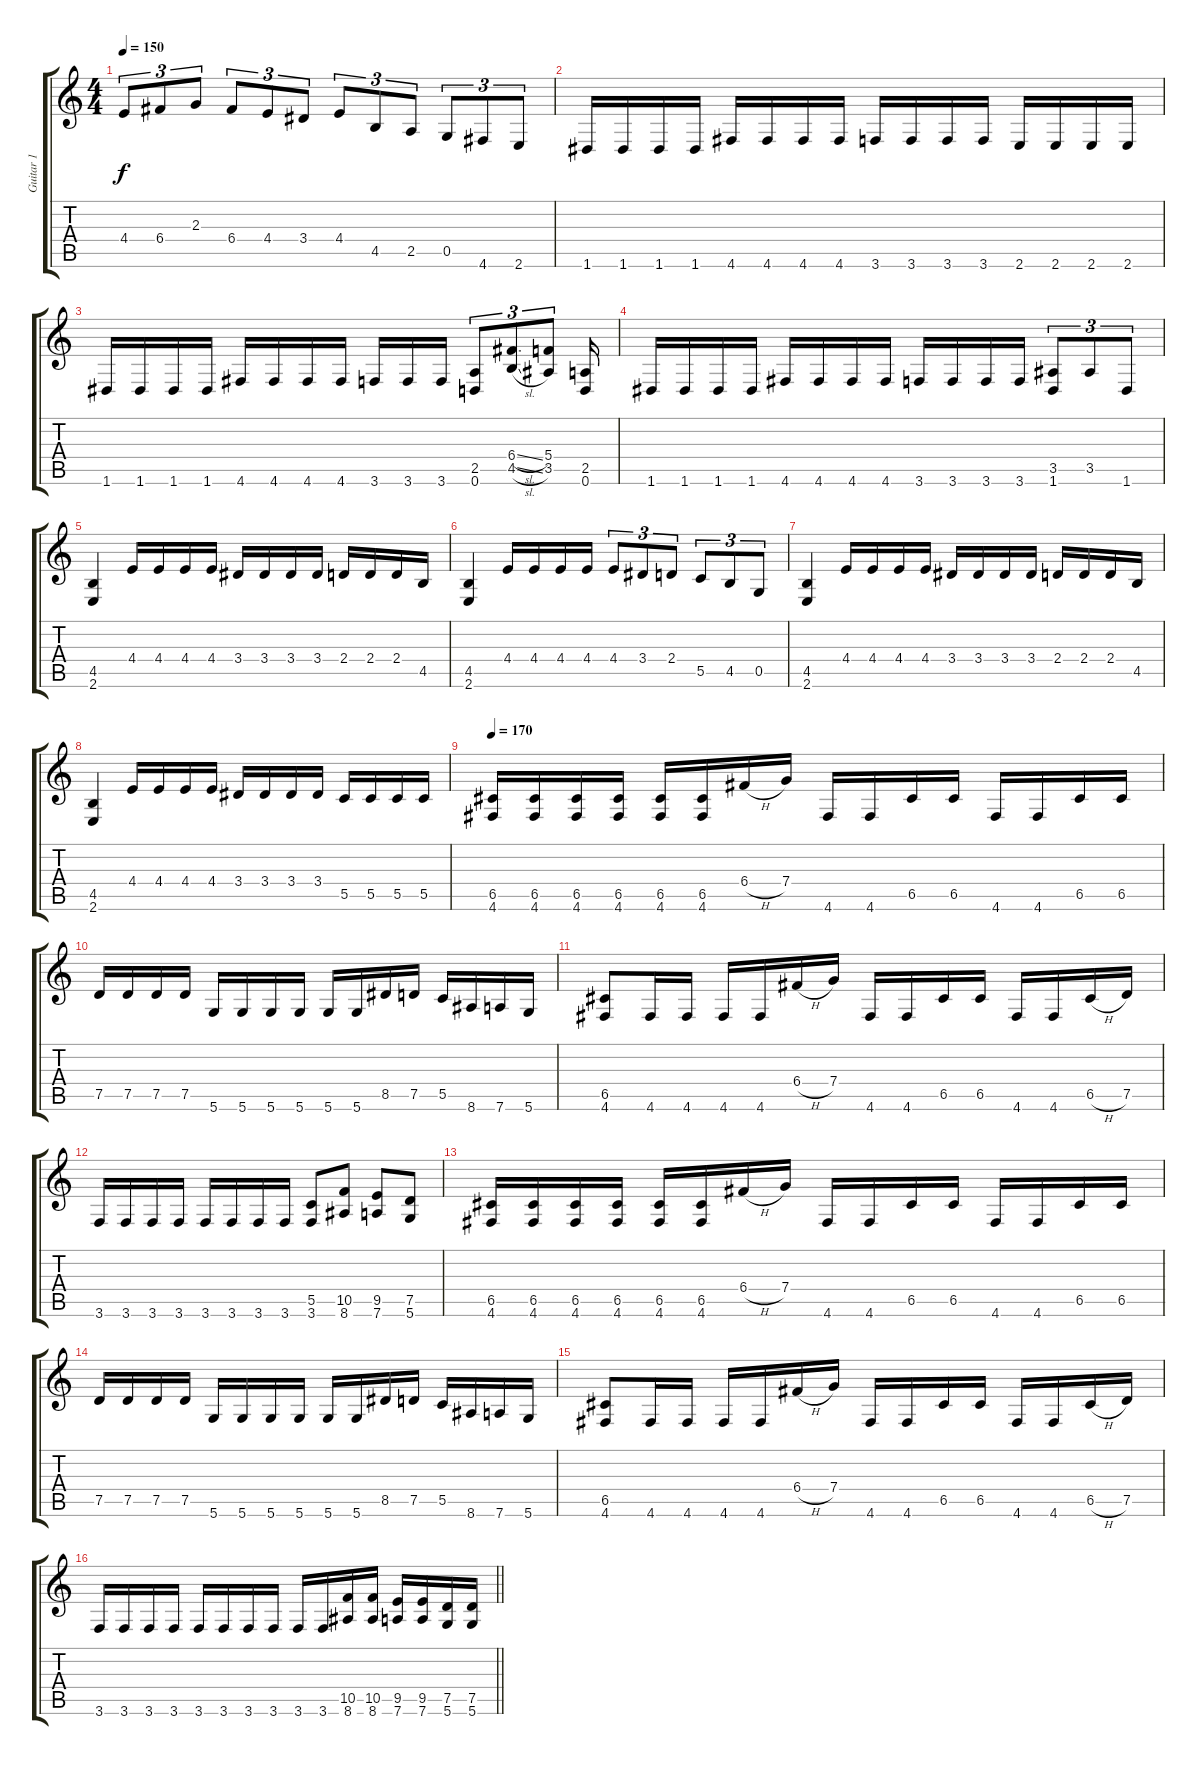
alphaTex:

\track ("Guitar 1" "Guitar 1") {instrument distortionguitar}
\staff {score tabs}
\tuning (D4 A3 F3 C3 G2 D2) {hide}
\ts (4 4)
\tempo 150
\clef g2
\ks c
4.4.8{tu (3 2) dy f} 6.4.8{tu (3 2)} 2.3.8{tu (3 2)} 6.4.8{tu (3 2)} 4.4.8{tu (3 2)} 3.4.8{tu (3 2)} 4.4.8{tu (3 2)} 4.5.8{tu (3 2)} 2.5.8{tu (3 2)} 0.5.8{tu (3 2)} 4.6.8{tu (3 2)} 2.6.8{tu (3 2)} |
1.6.16 1.6.16 1.6.16 1.6.16 4.6.16 4.6.16 4.6.16 4.6.16 3.6.16 3.6.16 3.6.16 3.6.16 2.6.16 2.6.16 2.6.16 2.6.16 |
1.6.16 1.6.16 1.6.16 1.6.16 4.6.16 4.6.16 4.6.16 4.6.16 3.6.16 3.6.16 3.6.16 (2.5 0.6).8{tu (3 2)} (6.4{sl} 4.5{sl}).8{tu (3 2)} (5.4 3.5).8{tu (3 2)} (2.5 0.6).16 |
1.6.16 1.6.16 1.6.16 1.6.16 4.6.16 4.6.16 4.6.16 4.6.16 3.6.16 3.6.16 3.6.16 3.6.16 (3.5 1.6).8{tu (3 2)} 3.5.8{tu (3 2)} 1.6.8{tu (3 2)} |
(4.5 2.6).4 4.4.16 4.4.16 4.4.16 4.4.16 3.4.16 3.4.16 3.4.16 3.4.16 2.4.16 2.4.16 2.4.16 4.5.16 |
(4.5 2.6).4 4.4.16 4.4.16 4.4.16 4.4.16 4.4.8{tu (3 2)} 3.4.8{tu (3 2)} 2.4.8{tu (3 2)} 5.5.8{tu (3 2)} 4.5.8{tu (3 2)} 0.5.8{tu (3 2)} |
(4.5 2.6).4 4.4.16 4.4.16 4.4.16 4.4.16 3.4.16 3.4.16 3.4.16 3.4.16 2.4.16 2.4.16 2.4.16 4.5.16 |
(4.5 2.6).4 4.4.16 4.4.16 4.4.16 4.4.16 3.4.16 3.4.16 3.4.16 3.4.16 5.5.16 5.5.16 5.5.16 5.5.16 |
\tempo 170
(6.5 4.6).16 (6.5 4.6).16 (6.5 4.6).16 (6.5 4.6).16 (6.5 4.6).16 (6.5 4.6).16 6.4{h}.16 7.4.16 4.6.16 4.6.16 6.5.16 6.5.16 4.6.16 4.6.16 6.5.16 6.5.16 |
7.5.16 7.5.16 7.5.16 7.5.16 5.6.16 5.6.16 5.6.16 5.6.16 5.6.16 5.6.16 8.5.16 7.5.16 5.5.16 8.6.16 7.6.16 5.6.16 |
(6.5 4.6).8 4.6.16 4.6.16 4.6.16 4.6.16 6.4{h}.16 7.4.16 4.6.16 4.6.16 6.5.16 6.5.16 4.6.16 4.6.16 6.5{h}.16 7.5.16 |
3.6.16 3.6.16 3.6.16 3.6.16 3.6.16 3.6.16 3.6.16 3.6.16 (5.5 3.6).8 (10.5 8.6).8 (9.5 7.6).8 (7.5 5.6).8 |
(6.5 4.6).16 (6.5 4.6).16 (6.5 4.6).16 (6.5 4.6).16 (6.5 4.6).16 (6.5 4.6).16 6.4{h}.16 7.4.16 4.6.16 4.6.16 6.5.16 6.5.16 4.6.16 4.6.16 6.5.16 6.5.16 |
7.5.16 7.5.16 7.5.16 7.5.16 5.6.16 5.6.16 5.6.16 5.6.16 5.6.16 5.6.16 8.5.16 7.5.16 5.5.16 8.6.16 7.6.16 5.6.16 |
(6.5 4.6).8 4.6.16 4.6.16 4.6.16 4.6.16 6.4{h}.16 7.4.16 4.6.16 4.6.16 6.5.16 6.5.16 4.6.16 4.6.16 6.5{h}.16 7.5.16 |
\barLineRight lightlight
3.6.16 3.6.16 3.6.16 3.6.16 3.6.16 3.6.16 3.6.16 3.6.16 3.6.16 3.6.16 (10.5 8.6).16 (10.5 8.6).16 (9.5 7.6).16 (9.5 7.6).16 (7.5 5.6).16 (7.5 5.6).16
